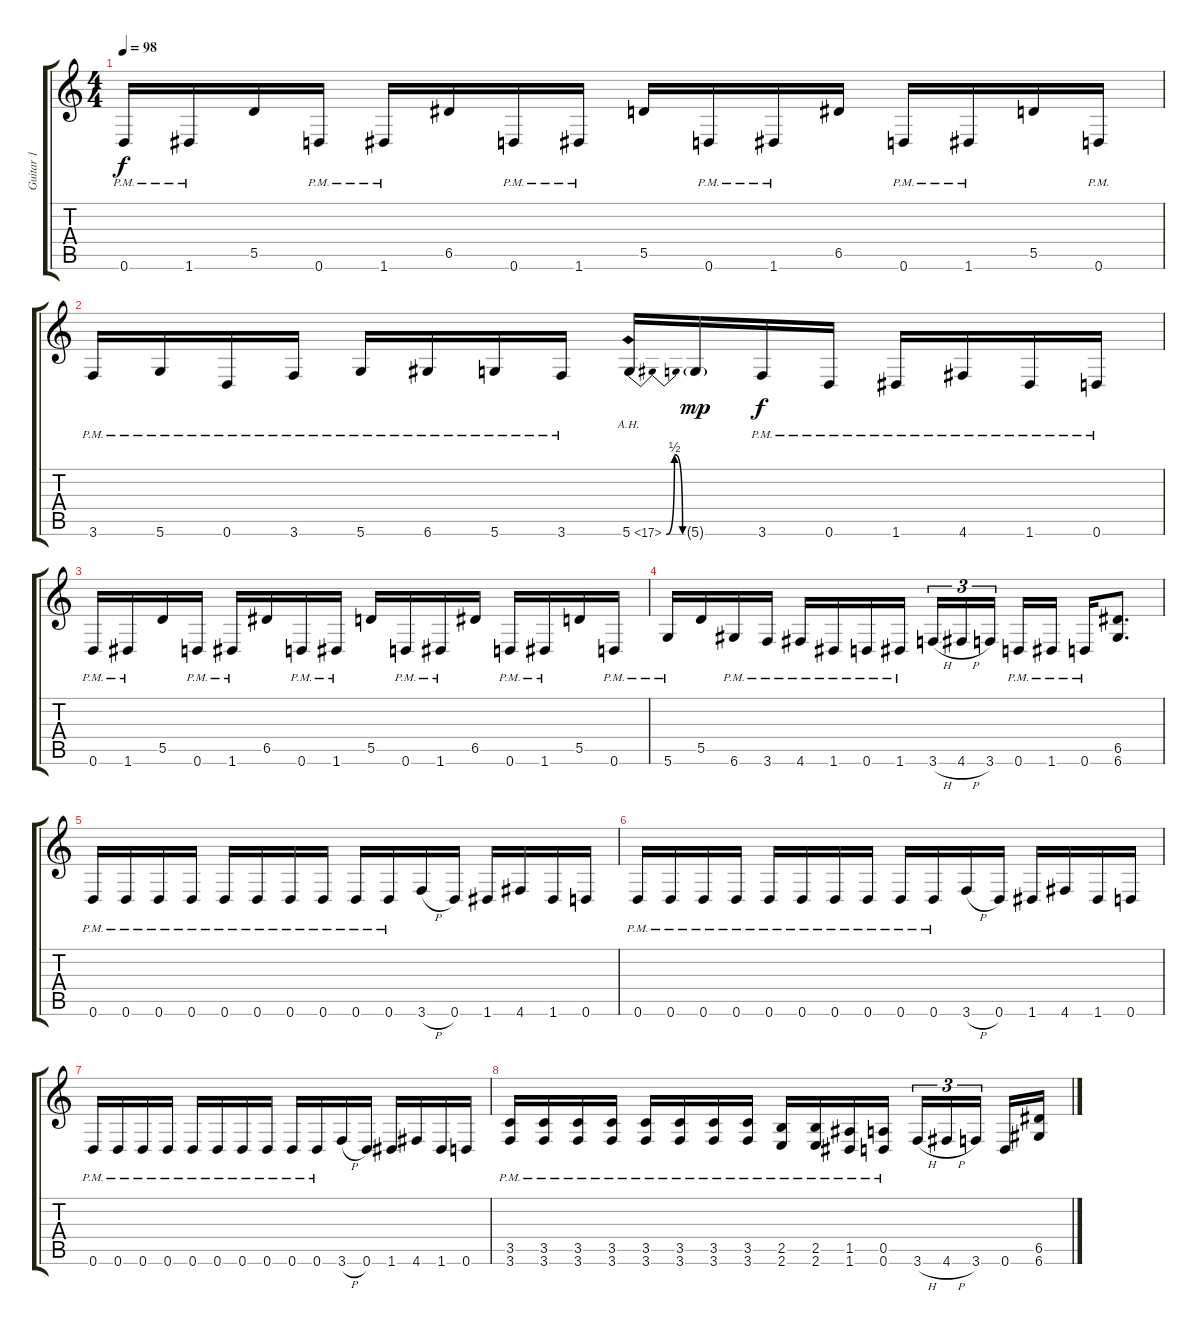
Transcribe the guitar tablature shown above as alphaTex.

\track ("Guitar 1" "Guitar 1") {instrument distortionguitar}
\staff {score tabs}
\tuning (E4 B3 G3 D3 A2 D2) {hide}
\ts (4 4)
\tempo 98
\clef g2
\ks c
0.6{pm}.16{dy f} 1.6{pm}.16 5.5.16 0.6{pm}.16 1.6{pm}.16 6.5.16 0.6{pm}.16 1.6{pm}.16 5.5.16 0.6{pm}.16 1.6{pm}.16 6.5.16 0.6{pm}.16 1.6{pm}.16 5.5.16 0.6{pm}.16 |
3.6{pm}.16 5.6{pm}.16 0.6{pm}.16 3.6{pm}.16 5.6{pm}.16 6.6{pm}.16 5.6{pm}.16 3.6{pm}.16 5.6{be (bendrelease 0 0 15 2 15 2 60 0) ah 12}.16 5.6{g}.16{dy mp} 3.6{pm}.16{dy f} 0.6{pm}.16 1.6{pm}.16 4.6{pm}.16 1.6{pm}.16 0.6{pm}.16 |
0.6{pm}.16 1.6{pm}.16 5.5.16 0.6{pm}.16 1.6{pm}.16 6.5.16 0.6{pm}.16 1.6{pm}.16 5.5.16 0.6{pm}.16 1.6{pm}.16 6.5.16 0.6{pm}.16 1.6{pm}.16 5.5.16 0.6{pm}.16 |
5.6{pm}.16 5.5.16 6.6{pm}.16 3.6{pm}.16 4.6{pm}.16 1.6{pm}.16 0.6{pm}.16 1.6{pm}.16 3.6{h}.16{tu (3 2)} 4.6{h}.16{tu (3 2)} 3.6.16{tu (3 2) beam splitsecondary} 0.6{pm}.16 1.6{pm}.16 0.6{pm}.16 (6.5 6.6).8{d} |
0.6{pm}.16 0.6{pm}.16 0.6{pm}.16 0.6{pm}.16 0.6{pm}.16 0.6{pm}.16 0.6{pm}.16 0.6{pm}.16 0.6{pm}.16 0.6{pm}.16 3.6{h}.16 0.6.16 1.6.16 4.6.16 1.6.16 0.6.16 |
0.6{pm}.16 0.6{pm}.16 0.6{pm}.16 0.6{pm}.16 0.6{pm}.16 0.6{pm}.16 0.6{pm}.16 0.6{pm}.16 0.6{pm}.16 0.6{pm}.16 3.6{h}.16 0.6.16 1.6.16 4.6.16 1.6.16 0.6.16 |
0.6{pm}.16 0.6{pm}.16 0.6{pm}.16 0.6{pm}.16 0.6{pm}.16 0.6{pm}.16 0.6{pm}.16 0.6{pm}.16 0.6{pm}.16 0.6{pm}.16 3.6{h}.16 0.6.16 1.6.16 4.6.16 1.6.16 0.6.16 |
(3.5{pm} 3.6{pm}).16 (3.5{pm} 3.6{pm}).16 (3.5{pm} 3.6{pm}).16 (3.5{pm} 3.6{pm}).16 (3.5{pm} 3.6{pm}).16 (3.5{pm} 3.6{pm}).16 (3.5{pm} 3.6{pm}).16 (3.5{pm} 3.6{pm}).16 (2.5{pm} 2.6{pm}).16 (2.5{pm} 2.6{pm}).16 (1.5{pm} 1.6{pm}).16 (0.5{pm} 0.6{pm}).16 3.6{h}.16{tu (3 2)} 4.6{h}.16{tu (3 2)} 3.6.16{tu (3 2) beam splitsecondary} 0.6.16 (6.5 6.6).16
